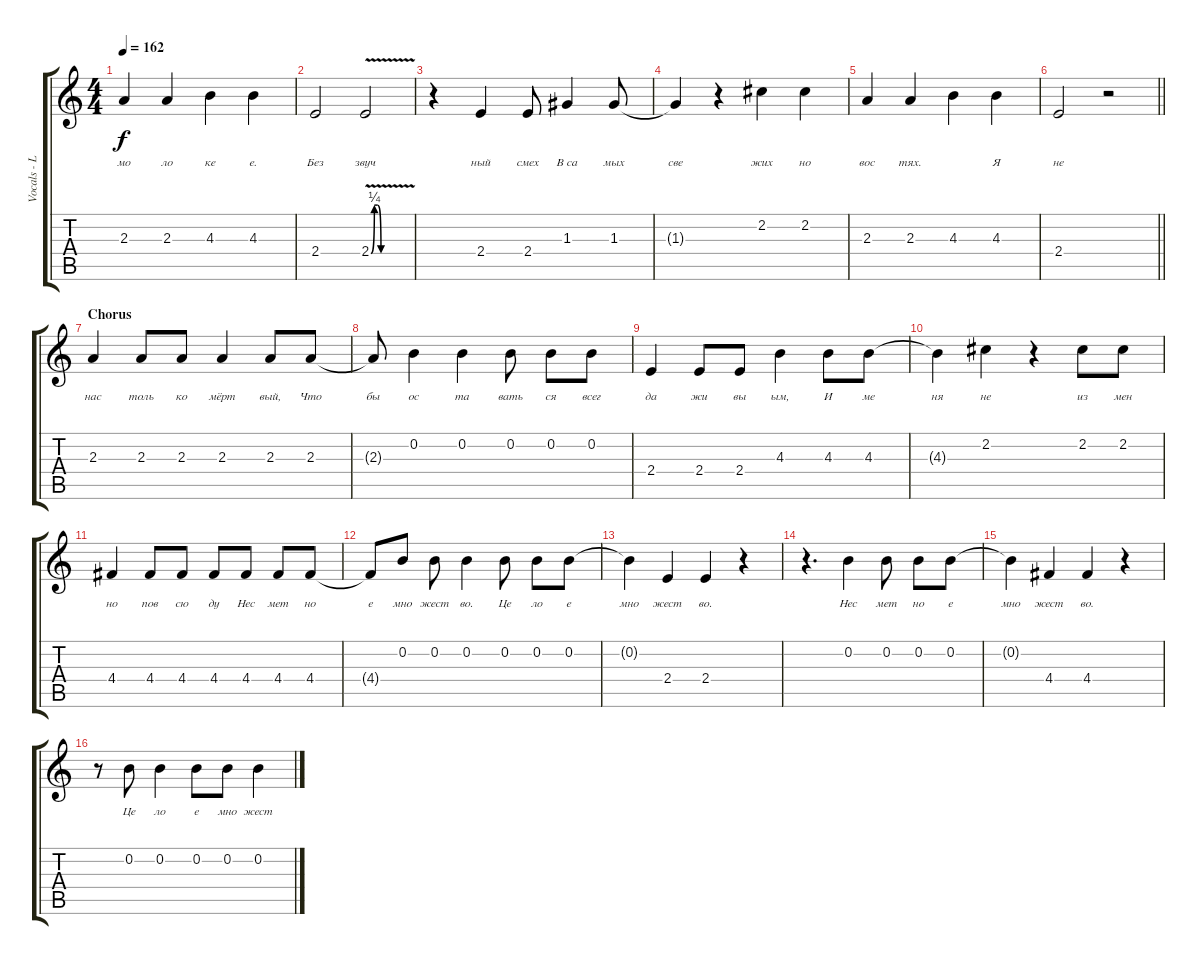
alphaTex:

\track ("Vocals - Letov" "Vocals - L") {instrument contrabass}
\staff {score tabs}
\tuning (E4 B3 G3 D3 A2 E2) {hide}
\ts (4 4)
\tempo 162
\clef g2
\ks c
2.3.4{lyrics (0 "") lyrics (1 "мо") lyrics (2 "") lyrics (3 "") lyrics (4 "") dy f} 2.3.4{lyrics (0 "") lyrics (1 "ло") lyrics (2 "") lyrics (3 "") lyrics (4 "")} 4.3.4{lyrics (0 "") lyrics (1 "ке") lyrics (2 "") lyrics (3 "") lyrics (4 "")} 4.3.4{lyrics (0 "") lyrics (1 "е.") lyrics (2 "") lyrics (3 "") lyrics (4 "")} |
2.4.2{lyrics (0 "") lyrics (1 "Без") lyrics (2 "") lyrics (3 "") lyrics (4 "")} 2.4{be (custom 0 0 5 1 10 1 15 0 20 0 60 0) v}.2{lyrics (0 "") lyrics (1 "звуч") lyrics (2 "") lyrics (3 "") lyrics (4 "")} |
r.4 2.4.4{lyrics (0 "") lyrics (1 "ный") lyrics (2 "") lyrics (3 "") lyrics (4 "")} 2.4.8{lyrics (0 "") lyrics (1 "смех") lyrics (2 "") lyrics (3 "") lyrics (4 "")} 1.3.4{lyrics (0 "") lyrics (1 "В са") lyrics (2 "") lyrics (3 "") lyrics (4 "")} 1.3.8{lyrics (0 "") lyrics (1 "мых") lyrics (2 "") lyrics (3 "") lyrics (4 "")} |
1.3{t}.4{lyrics (0 "") lyrics (1 "све") lyrics (2 "") lyrics (3 "") lyrics (4 "")} r.4 2.2.4{lyrics (0 "") lyrics (1 "жих") lyrics (2 "") lyrics (3 "") lyrics (4 "")} 2.2.4{lyrics (0 "") lyrics (1 "но") lyrics (2 "") lyrics (3 "") lyrics (4 "")} |
2.3.4{lyrics (0 "") lyrics (1 "вос") lyrics (2 "") lyrics (3 "") lyrics (4 "")} 2.3.4{lyrics (0 "") lyrics (1 "тях.") lyrics (2 "") lyrics (3 "") lyrics (4 "")} 4.3.4{lyrics (0 "") lyrics (1 "") lyrics (2 "") lyrics (3 "") lyrics (4 "")} 4.3.4{lyrics (0 "") lyrics (1 "Я") lyrics (2 "") lyrics (3 "") lyrics (4 "")} |
\barLineRight lightlight
2.4.2{lyrics (0 "") lyrics (1 "не") lyrics (2 "") lyrics (3 "") lyrics (4 "")} r.2 |
\section ("" "Chorus")
2.3.4{lyrics (0 "") lyrics (1 "нас") lyrics (2 "") lyrics (3 "") lyrics (4 "")} 2.3.8{lyrics (0 "") lyrics (1 "толь") lyrics (2 "") lyrics (3 "") lyrics (4 "")} 2.3.8{lyrics (0 "") lyrics (1 "ко") lyrics (2 "") lyrics (3 "") lyrics (4 "")} 2.3.4{lyrics (0 "") lyrics (1 "мёрт") lyrics (2 "") lyrics (3 "") lyrics (4 "")} 2.3.8{lyrics (0 "") lyrics (1 "вый,") lyrics (2 "") lyrics (3 "") lyrics (4 "")} 2.3.8{lyrics (0 "") lyrics (1 "Что") lyrics (2 "") lyrics (3 "") lyrics (4 "")} |
2.3{t}.8{lyrics (0 "") lyrics (1 "бы") lyrics (2 "") lyrics (3 "") lyrics (4 "")} 0.2.4{lyrics (0 "") lyrics (1 "ос") lyrics (2 "") lyrics (3 "") lyrics (4 "")} 0.2.4{lyrics (0 "") lyrics (1 "та") lyrics (2 "") lyrics (3 "") lyrics (4 "")} 0.2.8{lyrics (0 "") lyrics (1 "вать") lyrics (2 "") lyrics (3 "") lyrics (4 "")} 0.2.8{lyrics (0 "") lyrics (1 "ся") lyrics (2 "") lyrics (3 "") lyrics (4 "")} 0.2.8{lyrics (0 "") lyrics (1 "всег") lyrics (2 "") lyrics (3 "") lyrics (4 "")} |
2.4.4{lyrics (0 "") lyrics (1 "да") lyrics (2 "") lyrics (3 "") lyrics (4 "")} 2.4.8{lyrics (0 "") lyrics (1 "жи") lyrics (2 "") lyrics (3 "") lyrics (4 "")} 2.4.8{lyrics (0 "") lyrics (1 "вы") lyrics (2 "") lyrics (3 "") lyrics (4 "")} 4.3.4{lyrics (0 "") lyrics (1 "ым,") lyrics (2 "") lyrics (3 "") lyrics (4 "")} 4.3.8{lyrics (0 "") lyrics (1 "И") lyrics (2 "") lyrics (3 "") lyrics (4 "")} 4.3.8{lyrics (0 "") lyrics (1 "ме") lyrics (2 "") lyrics (3 "") lyrics (4 "")} |
4.3{t}.4{lyrics (0 "") lyrics (1 "ня") lyrics (2 "") lyrics (3 "") lyrics (4 "")} 2.2.4{lyrics (0 "") lyrics (1 "не") lyrics (2 "") lyrics (3 "") lyrics (4 "")} r.4 2.2.8{lyrics (0 "") lyrics (1 "из") lyrics (2 "") lyrics (3 "") lyrics (4 "")} 2.2.8{lyrics (0 "") lyrics (1 "мен") lyrics (2 "") lyrics (3 "") lyrics (4 "")} |
4.4.4{lyrics (0 "") lyrics (1 "но") lyrics (2 "") lyrics (3 "") lyrics (4 "")} 4.4.8{lyrics (0 "") lyrics (1 "пов") lyrics (2 "") lyrics (3 "") lyrics (4 "")} 4.4.8{lyrics (0 "") lyrics (1 "сю") lyrics (2 "") lyrics (3 "") lyrics (4 "")} 4.4.8{lyrics (0 "") lyrics (1 "ду") lyrics (2 "") lyrics (3 "") lyrics (4 "")} 4.4.8{lyrics (0 "") lyrics (1 "Нес") lyrics (2 "") lyrics (3 "") lyrics (4 "")} 4.4.8{lyrics (0 "") lyrics (1 "мет") lyrics (2 "") lyrics (3 "") lyrics (4 "")} 4.4.8{lyrics (0 "") lyrics (1 "но") lyrics (2 "") lyrics (3 "") lyrics (4 "")} |
4.4{t}.8{lyrics (0 "") lyrics (1 "е") lyrics (2 "") lyrics (3 "") lyrics (4 "")} 0.2.8{lyrics (0 "") lyrics (1 "мно") lyrics (2 "") lyrics (3 "") lyrics (4 "")} 0.2.8{lyrics (0 "") lyrics (1 "жест") lyrics (2 "") lyrics (3 "") lyrics (4 "")} 0.2.4{lyrics (0 "") lyrics (1 "во.") lyrics (2 "") lyrics (3 "") lyrics (4 "")} 0.2.8{lyrics (0 "") lyrics (1 "Це") lyrics (2 "") lyrics (3 "") lyrics (4 "")} 0.2.8{lyrics (0 "") lyrics (1 "ло") lyrics (2 "") lyrics (3 "") lyrics (4 "")} 0.2.8{lyrics (0 "") lyrics (1 "е") lyrics (2 "") lyrics (3 "") lyrics (4 "")} |
0.2{t}.4{lyrics (0 "") lyrics (1 "мно") lyrics (2 "") lyrics (3 "") lyrics (4 "")} 2.4.4{lyrics (0 "") lyrics (1 "жест") lyrics (2 "") lyrics (3 "") lyrics (4 "")} 2.4.4{lyrics (0 "") lyrics (1 "во.") lyrics (2 "") lyrics (3 "") lyrics (4 "")} r.4 |
r.4{d} 0.2.4{lyrics (0 "") lyrics (1 "Нес") lyrics (2 "") lyrics (3 "") lyrics (4 "")} 0.2.8{lyrics (0 "") lyrics (1 "мет") lyrics (2 "") lyrics (3 "") lyrics (4 "")} 0.2.8{lyrics (0 "") lyrics (1 "но") lyrics (2 "") lyrics (3 "") lyrics (4 "")} 0.2.8{lyrics (0 "") lyrics (1 "е") lyrics (2 "") lyrics (3 "") lyrics (4 "")} |
0.2{t}.4{lyrics (0 "") lyrics (1 "мно") lyrics (2 "") lyrics (3 "") lyrics (4 "")} 4.4.4{lyrics (0 "") lyrics (1 "жест") lyrics (2 "") lyrics (3 "") lyrics (4 "")} 4.4.4{lyrics (0 "") lyrics (1 "во.") lyrics (2 "") lyrics (3 "") lyrics (4 "")} r.4 |
r.8 0.2.8{lyrics (0 "") lyrics (1 "Це") lyrics (2 "") lyrics (3 "") lyrics (4 "")} 0.2.4{lyrics (0 "") lyrics (1 "ло") lyrics (2 "") lyrics (3 "") lyrics (4 "")} 0.2.8{lyrics (0 "") lyrics (1 "е") lyrics (2 "") lyrics (3 "") lyrics (4 "")} 0.2.8{lyrics (0 "") lyrics (1 "мно") lyrics (2 "") lyrics (3 "") lyrics (4 "")} 0.2.4{lyrics (0 "") lyrics (1 "жест") lyrics (2 "") lyrics (3 "") lyrics (4 "")}
